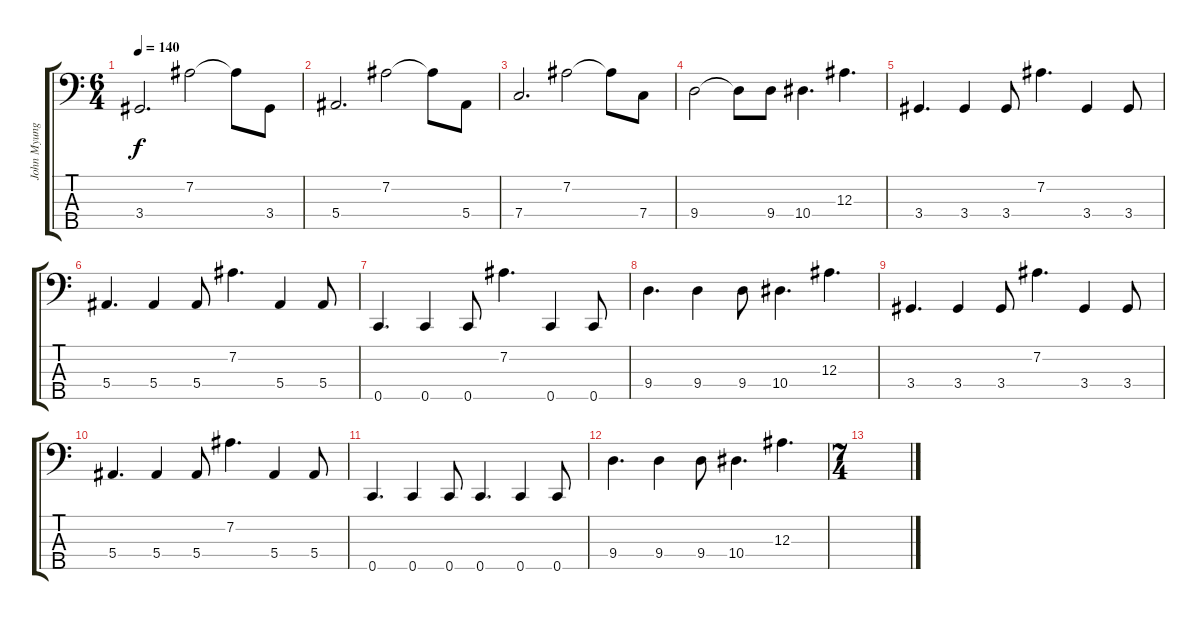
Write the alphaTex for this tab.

\track ("John Myung" "John Myung") {instrument electricbassfinger}
\staff {score tabs}
\tuning (Ab2 Eb2 Bb1 F1 C1) {hide}
\ts (6 4)
\tempo 140
\clef f4
\ks c
3.4.2{d dy f} 7.2.2 7.2{t}.8 3.4.8 |
5.4.2{d} 7.2.2 7.2{t}.8 5.4.8 |
7.4.2{d} 7.2.2 7.2{t}.8 7.4.8 |
9.4.2 9.4{t}.8 9.4.8 10.4.4{d} 12.3.4{d} |
3.4.4{d} 3.4.4 3.4.8 7.2.4{d} 3.4.4 3.4.8 |
5.4.4{d} 5.4.4 5.4.8 7.2.4{d} 5.4.4 5.4.8 |
0.5.4{d} 0.5.4 0.5.8 7.2.4{d} 0.5.4 0.5.8 |
9.4.4{d} 9.4.4 9.4.8 10.4.4{d} 12.3.4{d} |
3.4.4{d} 3.4.4 3.4.8 7.2.4{d} 3.4.4 3.4.8 |
5.4.4{d} 5.4.4 5.4.8 7.2.4{d} 5.4.4 5.4.8 |
0.5.4{d} 0.5.4 0.5.8 0.5.4{d} 0.5.4 0.5.8 |
9.4.4{d} 9.4.4 9.4.8 10.4.4{d} 12.3.4{d} |
\ts (7 4)
